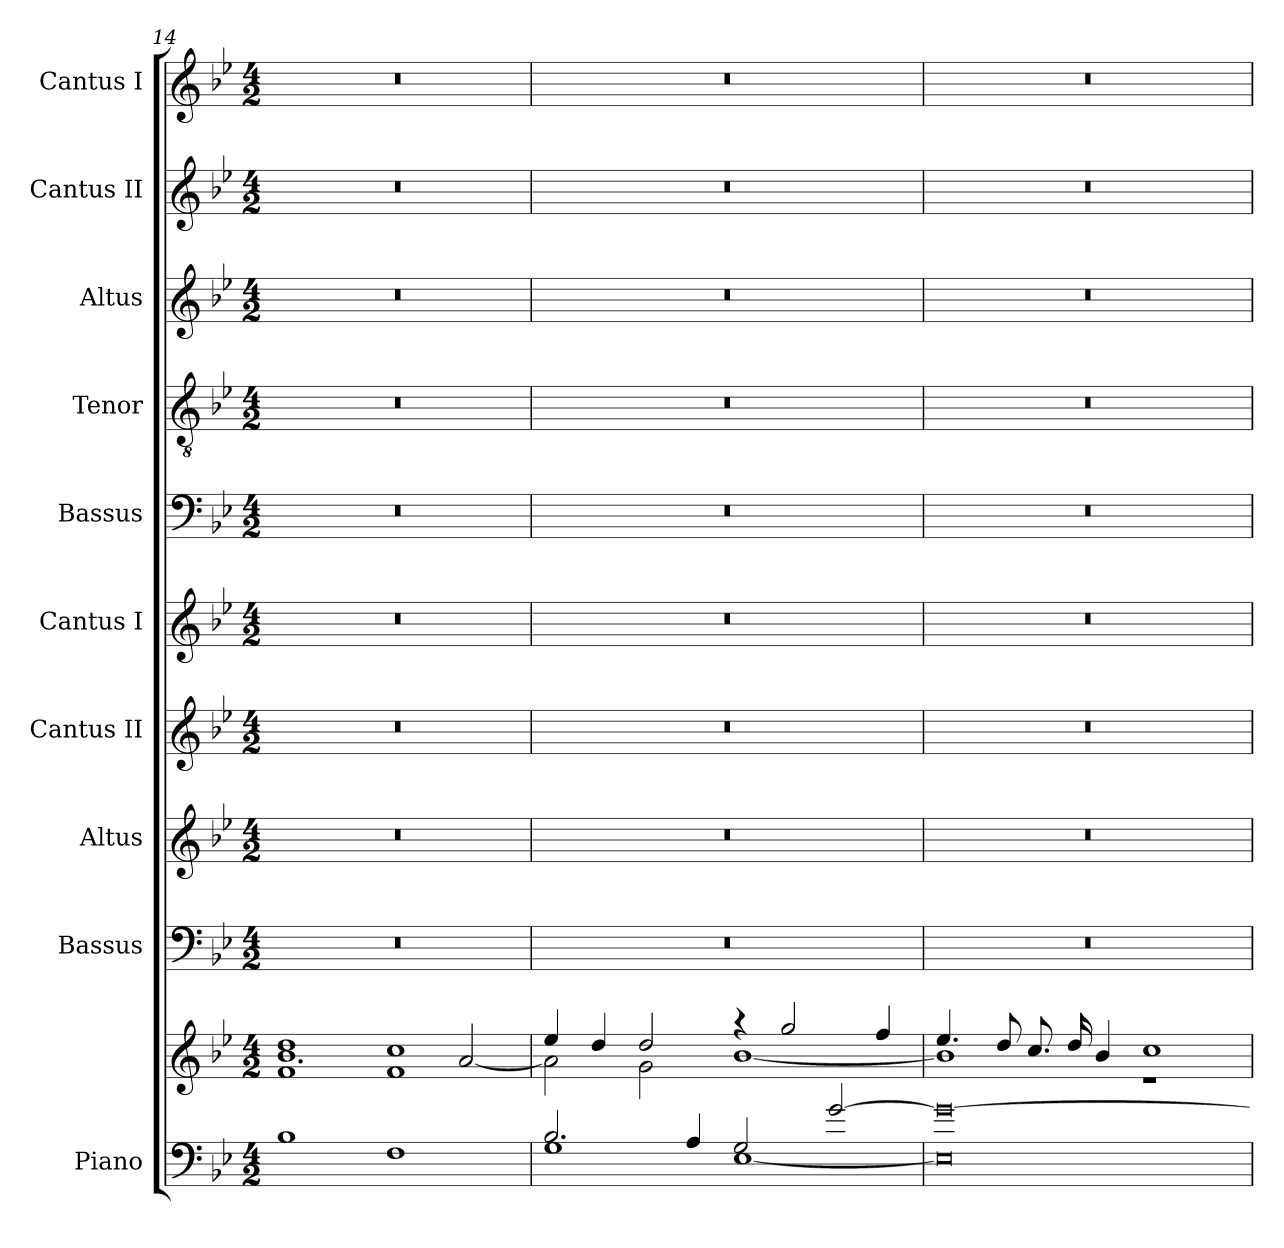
**kern	**kern	**kern	**kern	**kern	**kern	**kern	**kern	**kern	**kern	**kern
*part10	*part10	*part9	*part8	*part7	*part6	*part5	*part4	*part3	*part2	*part1
*staff11	*staff10	*staff9	*staff8	*staff7	*staff6	*staff5	*staff4	*staff3	*staff2	*staff1
*I"Piano	*	*I"Bassus	*I"Altus	*I"Cantus II	*I"Cantus I	*I"Bassus	*I"Tenor	*I"Altus	*I"Cantus II	*I"Cantus I
*I'Pno	*	*I'B.	*I'A.	*I'C.2	*I'C.1	*I'B.	*I'T.	*I'A.	*I'C.2	*I'C.1
*clefF4	*clefG2	*clefF4	*clefG2	*clefG2	*clefG2	*clefF4	*clefGv2	*clefG2	*clefG2	*clefG2
*	*	*	*	*	*	*	*ITrd7c12	*	*	*
*k[b-e-]	*k[b-e-]	*k[b-e-]	*k[b-e-]	*k[b-e-]	*k[b-e-]	*k[b-e-]	*k[b-e-]	*k[b-e-]	*k[b-e-]	*k[b-e-]
*B-:	*B-:	*B-:	*B-:	*B-:	*B-:	*B-:	*B-:	*B-:	*B-:	*B-:
*M4/2	*M4/2	*M4/2	*M4/2	*M4/2	*M4/2	*M4/2	*M4/2	*M4/2	*M4/2	*M4/2
=14	=14	=14	=14	=14	=14	=14	=14	=14	=14	=14
*	*^	*	*	*	*	*	*	*	*	*
*	*	*^	*	*	*	*	*	*	*	*	*
!	!	!	!	!LO:N:vis=1	!LO:N:vis=1	!LO:N:vis=1	!LO:N:vis=1	!LO:N:vis=1	!LO:N:vis=1	!LO:N:vis=1	!LO:N:vis=1	!LO:N:vis=1
1B-i	1ddi	1.b-i	1fi	0r	0r	0r	0r	0r	0r	0r	0r	0r
1Fi	1fi 1cci	.	1ryy	.	.	.	.	.	.	.	.	.
.	.	[2ai/	.	.	.	.	.	.	.	.	.	.
*	*	*v	*v	*	*	*	*	*	*	*	*	*
=15	=15	=15	=15	=15	=15	=15	=15	=15	=15	=15	=15
*^	*	*	*	*	*	*	*	*	*	*	*
!	!	!	!	!LO:N:vis=1	!LO:N:vis=1	!LO:N:vis=1	!LO:N:vis=1	!LO:N:vis=1	!LO:N:vis=1	!LO:N:vis=1	!LO:N:vis=1	!LO:N:vis=1
2.B-i/	1Gi	4ee-i/	2ai\]	0r	0r	0r	0r	0r	0r	0r	0r	0r
.	.	4ddi/	.	.	.	.	.	.	.	.	.	.
.	.	2ddi/	2gi\	.	.	.	.	.	.	.	.	.
4Ai/	.	.	.	.	.	.	.	.	.	.	.	.
2Gi/	[1E-i	4r	[1b-i	.	.	.	.	.	.	.	.	.
.	.	2ggi/	.	.	.	.	.	.	.	.	.	.
[2gi/	.	.	.	.	.	.	.	.	.	.	.	.
.	.	4ffi/	.	.	.	.	.	.	.	.	.	.
=16	=16	=16	=16	=16	=16	=16	=16	=16	=16	=16	=16	=16
!	!	!	!	!LO:N:vis=1	!LO:N:vis=1	!LO:N:vis=1	!LO:N:vis=1	!LO:N:vis=1	!LO:N:vis=1	!LO:N:vis=1	!LO:N:vis=1	!LO:N:vis=1
0gi_	0E-i]	4.ee-i/	1b-i]	0r	0r	0r	0r	0r	0r	0r	0r	0r
.	.	8ddi/	.	.	.	.	.	.	.	.	.	.
.	.	8.cci/	.	.	.	.	.	.	.	.	.	.
.	.	16ddi/	.	.	.	.	.	.	.	.	.	.
.	.	4b-i/	.	.	.	.	.	.	.	.	.	.
.	.	1cci	1r	.	.	.	.	.	.	.	.	.
*v	*v	*	*	*	*	*	*	*	*	*	*	*
*	*v	*v	*	*	*	*	*	*	*	*	*
=	=	=	=	=	=	=	=	=	=	=
*-	*-	*-	*-	*-	*-	*-	*-	*-	*-	*-
